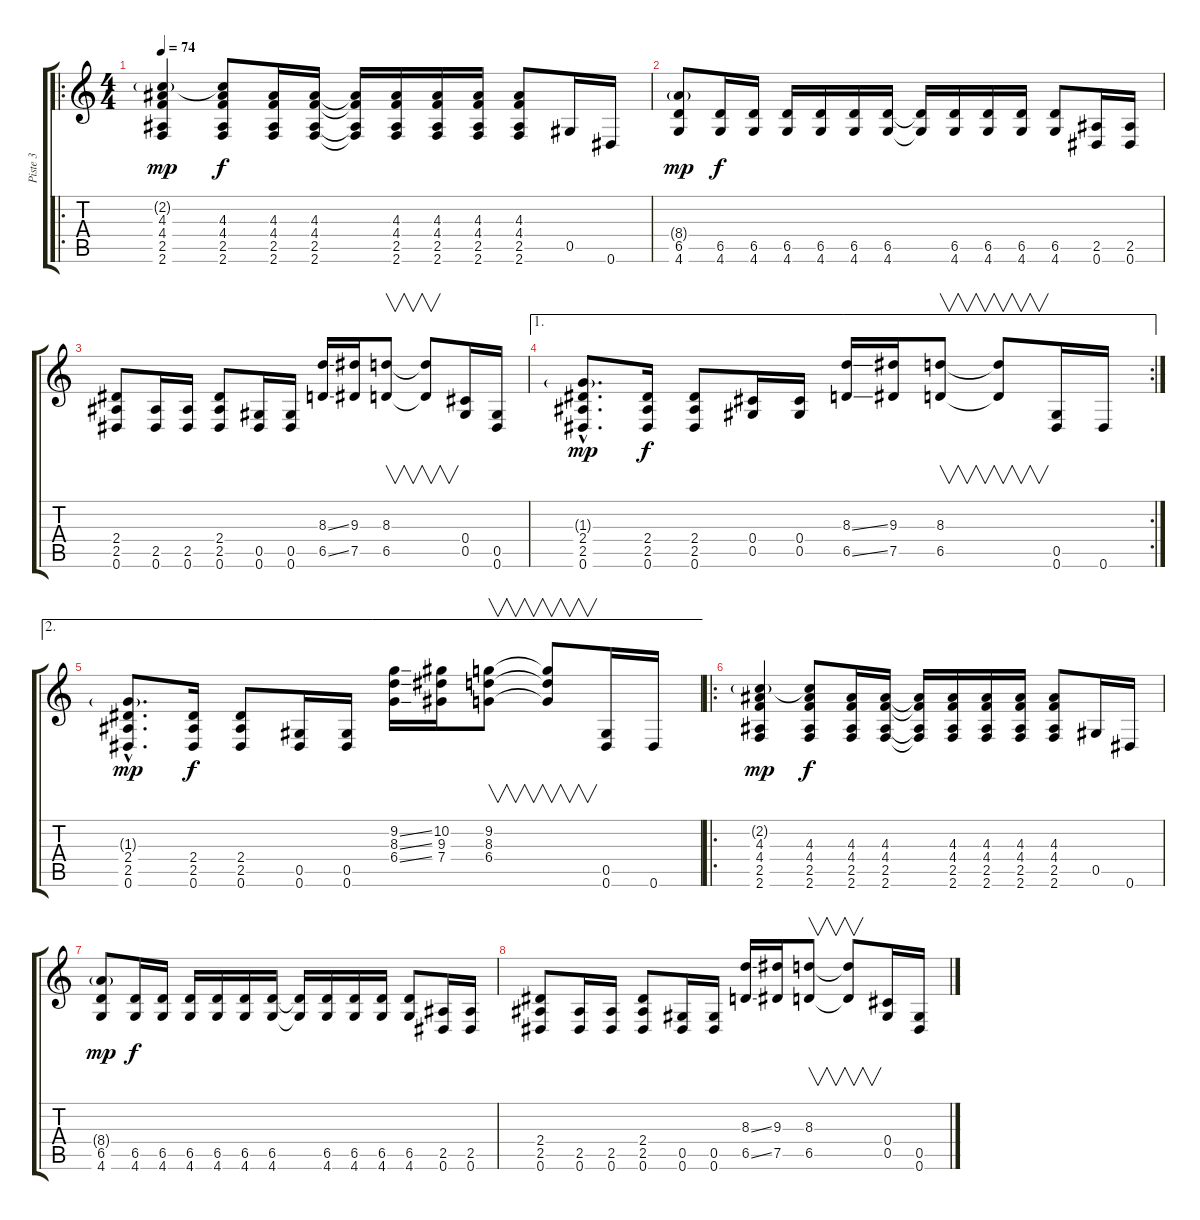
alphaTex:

\track ("Piste 3" "Piste 3") {instrument distortionguitar}
\staff {score tabs}
\tuning (Eb4 Bb3 Gb3 Db3 Ab2 Eb2) {hide}
\ro
\ts (4 4)
\tempo 74
\clef g2
\ks c
(2.2{g} 4.3 4.4 2.5 2.6).4{dy mp} (2.2{t} 4.3 4.4 2.5 2.6).8{dy f} (4.3 4.4 2.5 2.6).16 (4.3 4.4 2.5 2.6).16 (4.3{t} 4.4{t} 2.5{t} 2.6{t}).16 (4.3 4.4 2.5 2.6).16 (4.3 4.4 2.5 2.6).16 (4.3 4.4 2.5 2.6).16 (4.3 4.4 2.5 2.6).8 0.5.16 0.6.16 |
(8.4{g} 6.5 4.6).8{dy mp} (6.5 4.6).16{dy f} (6.5 4.6).16 (6.5 4.6).16 (6.5 4.6).16 (6.5 4.6).16 (6.5 4.6).16 (6.5{t} 4.6{t}).16 (6.5 4.6).16 (6.5 4.6).16 (6.5 4.6).16 (6.5 4.6).8 (2.5 0.6).16 (2.5 0.6).16 |
(2.4 2.5 0.6).8 (2.5 0.6).16 (2.5 0.6).16 (2.4 2.5 0.6).8 (0.5 0.6).16 (0.5 0.6).16 (8.3{ss} 6.5{ss}).16 (9.3 7.5).16 (8.3 6.5).8{v} (8.3{t} 6.5{t}).8{v} (0.4 0.5).16 (0.5 0.6).16 |
\ae 1
\rc 2
(1.3{g hac} 2.4{hac} 2.5{hac} 0.6{hac}).8{d dy mp} (2.4 2.5 0.6).16{dy f} (2.4 2.5 0.6).8 (0.4 0.5).16 (0.4 0.5).16 (8.3{ss} 6.5{ss}).16 (9.3 7.5).16 (8.3 6.5).8{v} (8.3{t} 6.5{t}).8{v} (0.5 0.6).16 0.6.16 |
\ae 2
(1.3{g hac} 2.4{hac} 2.5{hac} 0.6{hac}).8{d dy mp} (2.4 2.5 0.6).16{dy f} (2.4 2.5 0.6).8 (0.5 0.6).16 (0.5 0.6).16 (9.2{ss} 8.3{ss} 6.4{ss}).16 (10.2 9.3 7.4).16 (9.2 8.3 6.4).8{v} (9.2{t} 8.3{t} 6.4{t}).8{v} (0.5 0.6).16 0.6.16 |
\ro
(2.2{g} 4.3 4.4 2.5 2.6).4{dy mp} (2.2{t} 4.3 4.4 2.5 2.6).8{dy f} (4.3 4.4 2.5 2.6).16 (4.3 4.4 2.5 2.6).16 (4.3{t} 4.4{t} 2.5{t} 2.6{t}).16 (4.3 4.4 2.5 2.6).16 (4.3 4.4 2.5 2.6).16 (4.3 4.4 2.5 2.6).16 (4.3 4.4 2.5 2.6).8 0.5.16 0.6.16 |
(8.4{g} 6.5 4.6).8{dy mp} (6.5 4.6).16{dy f} (6.5 4.6).16 (6.5 4.6).16 (6.5 4.6).16 (6.5 4.6).16 (6.5 4.6).16 (6.5{t} 4.6{t}).16 (6.5 4.6).16 (6.5 4.6).16 (6.5 4.6).16 (6.5 4.6).8 (2.5 0.6).16 (2.5 0.6).16 |
(2.4 2.5 0.6).8 (2.5 0.6).16 (2.5 0.6).16 (2.4 2.5 0.6).8 (0.5 0.6).16 (0.5 0.6).16 (8.3{ss} 6.5{ss}).16 (9.3 7.5).16 (8.3 6.5).8{v} (8.3{t} 6.5{t}).8{v} (0.4 0.5).16 (0.5 0.6).16
